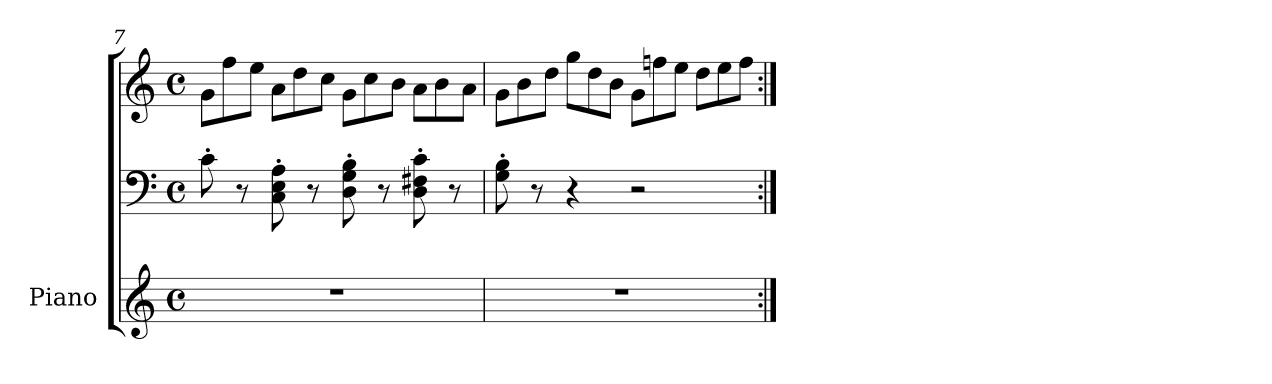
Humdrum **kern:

**kern	**kern	**kern
*part1	*part1	*part1
*staff3	*staff2	*staff1
*I"Piano	*	*
*I'Pno	*	*
*clefG2	*clefF4	*clefG2
*k[]	*k[]	*k[]
*M4/4	*M4/4	*M4/4
*met(c)	*met(c)	*met(c)
*	*	*Xtuplet
=7	=7	=7
1r	8c'\	12g\L
.	.	12ff\
.	8r	.
.	.	12ee\J
.	8C\' 8E\' 8A\'	12a\L
.	.	12dd\
.	8r	.
.	.	12cc\J
.	8D\' 8G\' 8B\'	12g\L
.	.	12cc\
.	8r	.
.	.	12b\J
.	8D\' 8F#X\' 8c\'	12a\L
.	.	12b\
.	8r	.
.	.	12a\J
=8	=8	=8
1r	8G\' 8B\'	12g\L
.	.	12b\
.	8r	.
.	.	12dd\J
.	4r	12gg\L
.	.	12dd\
.	.	12b\J
.	2r	12g\L
.	.	12ffn\
.	.	12ee\J
.	.	12dd\L
.	.	12ee\
.	.	12ff\J
=:|!	=:|!	=:|!
*-	*-	*-
